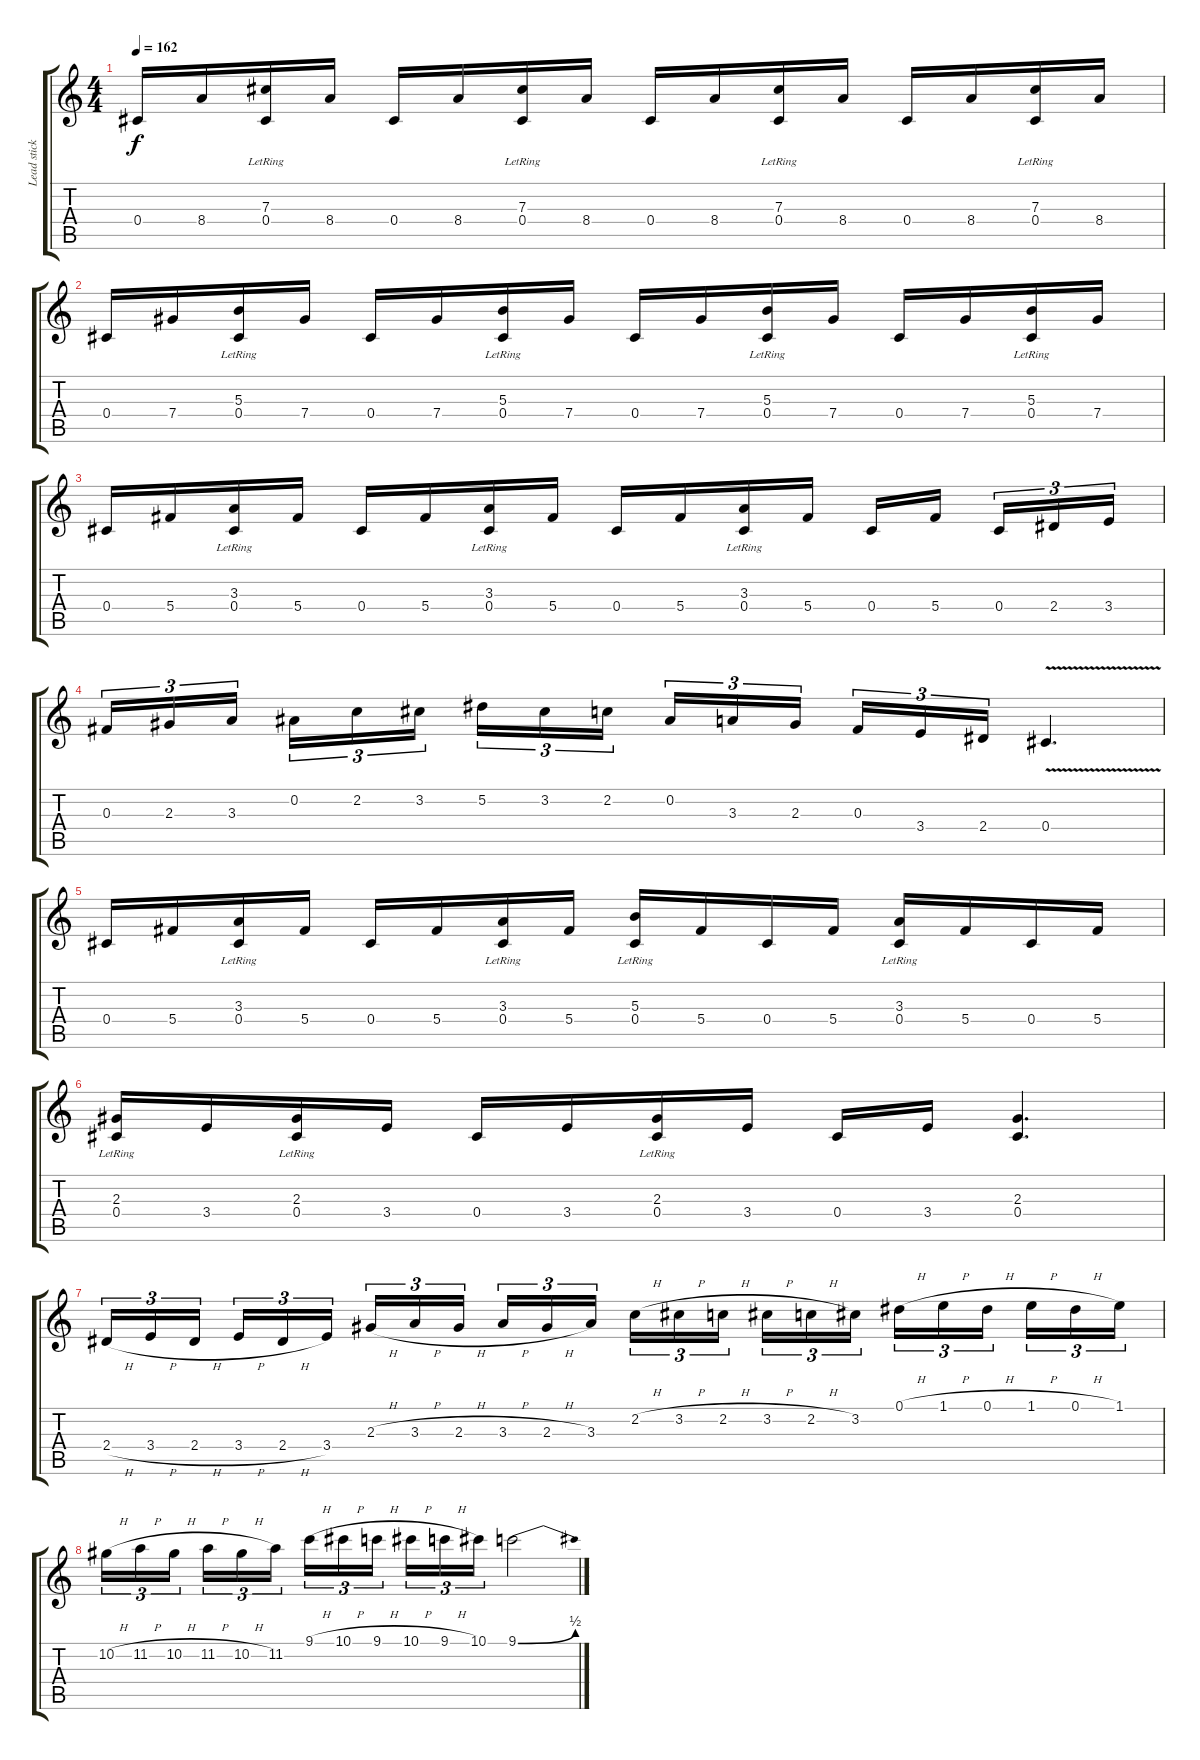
\track ("Lead stick" "Lead stick") {instrument overdrivenguitar}
\staff {score tabs}
\tuning (Eb4 Bb3 Gb3 Db3 Ab2 Eb2) {hide}
\ts (4 4)
\tempo 162
\clef g2
\ks c
0.4.16{dy f} 8.4.16 (7.3{lr} 0.4).16 8.4.16 0.4.16 8.4.16 (7.3{lr} 0.4).16 8.4.16 0.4.16 8.4.16 (7.3{lr} 0.4).16 8.4.16 0.4.16 8.4.16 (7.3{lr} 0.4).16 8.4.16 |
0.4.16 7.4.16 (5.3{lr} 0.4).16 7.4.16 0.4.16 7.4.16 (5.3{lr} 0.4).16 7.4.16 0.4.16 7.4.16 (5.3{lr} 0.4).16 7.4.16 0.4.16 7.4.16 (5.3{lr} 0.4).16 7.4.16 |
0.4.16 5.4.16 (3.3{lr} 0.4).16 5.4.16 0.4.16 5.4.16 (3.3{lr} 0.4).16 5.4.16 0.4.16 5.4.16 (3.3{lr} 0.4).16 5.4.16 0.4.16 5.4.16{beam splitsecondary} 0.4.16{tu (3 2)} 2.4.16{tu (3 2)} 3.4.16{tu (3 2)} |
0.3.16{tu (3 2)} 2.3.16{tu (3 2)} 3.3.16{tu (3 2) beam splitsecondary} 0.2.16{tu (3 2)} 2.2.16{tu (3 2)} 3.2.16{tu (3 2)} 5.2.16{tu (3 2)} 3.2.16{tu (3 2)} 2.2.16{tu (3 2) beam splitsecondary} 0.2.16{tu (3 2)} 3.3.16{tu (3 2)} 2.3.16{tu (3 2)} 0.3.16{tu (3 2)} 3.4.16{tu (3 2)} 2.4.16{tu (3 2)} 0.4{v}.4{d} |
0.4.16 5.4.16 (3.3{lr} 0.4).16 5.4.16 0.4.16 5.4.16 (3.3{lr} 0.4).16 5.4.16 (5.3{lr} 0.4).16 5.4.16 0.4.16 5.4.16 (3.3{lr} 0.4).16 5.4.16 0.4.16 5.4.16 |
(2.3{lr} 0.4).16 3.4.16 (2.3{lr} 0.4).16 3.4.16 0.4.16 3.4.16 (2.3{lr} 0.4).16 3.4.16 0.4.16 3.4.16 (2.3 0.4).4{d} |
2.4{h}.16{tu (3 2)} 3.4{h}.16{tu (3 2)} 2.4{h}.16{tu (3 2) beam splitsecondary} 3.4{h}.16{tu (3 2)} 2.4{h}.16{tu (3 2)} 3.4.16{tu (3 2)} 2.3{h}.16{tu (3 2)} 3.3{h}.16{tu (3 2)} 2.3{h}.16{tu (3 2) beam splitsecondary} 3.3{h}.16{tu (3 2)} 2.3{h}.16{tu (3 2)} 3.3.16{tu (3 2)} 2.2{h}.16{tu (3 2)} 3.2{h}.16{tu (3 2)} 2.2{h}.16{tu (3 2) beam splitsecondary} 3.2{h}.16{tu (3 2)} 2.2{h}.16{tu (3 2)} 3.2.16{tu (3 2)} 0.1{h}.16{tu (3 2)} 1.1{h}.16{tu (3 2)} 0.1{h}.16{tu (3 2) beam splitsecondary} 1.1{h}.16{tu (3 2)} 0.1{h}.16{tu (3 2)} 1.1.16{tu (3 2)} |
10.2{h}.16{tu (3 2)} 11.2{h}.16{tu (3 2)} 10.2{h}.16{tu (3 2) beam splitsecondary} 11.2{h}.16{tu (3 2)} 10.2{h}.16{tu (3 2)} 11.2.16{tu (3 2)} 9.1{h}.16{tu (3 2)} 10.1{h}.16{tu (3 2)} 9.1{h}.16{tu (3 2) beam splitsecondary} 10.1{h}.16{tu (3 2)} 9.1{h}.16{tu (3 2)} 10.1.16{tu (3 2)} 9.1{be (bend 0 0 60 2)}.2
